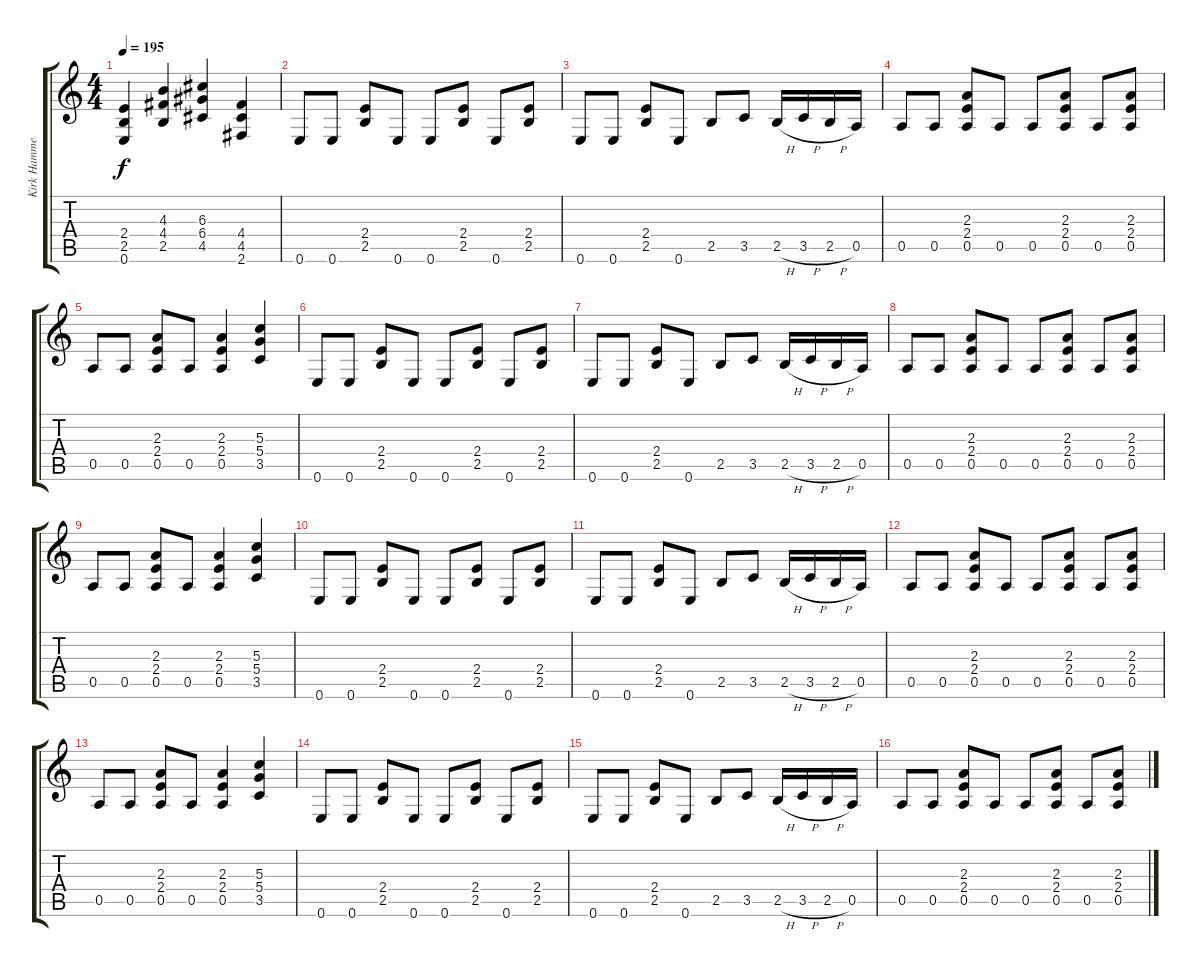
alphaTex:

\track ("Kirk Hammet (Guitar)" "Kirk Hamme") {instrument distortionguitar}
\staff {score tabs}
\tuning (E4 B3 G3 D3 A2 E2) {hide}
\ts (4 4)
\tempo 195
\clef g2
\ks c
(2.4{t} 2.5{t} 0.6{t}).4{dy f} (4.3 4.4 2.5).4{volume 14} (6.3 6.4 4.5).4 (4.4 4.5 2.6).4 |
0.6.8 0.6.8 (2.4 2.5).8 0.6.8 0.6.8 (2.4 2.5).8 0.6.8 (2.4 2.5).8 |
0.6.8 0.6.8 (2.4 2.5).8 0.6.8 2.5.8 3.5.8 2.5{h}.16 3.5{h}.16 2.5{h}.16 0.5.16 |
0.5.8 0.5.8 (2.3 2.4 0.5).8 0.5.8 0.5.8 (2.3 2.4 0.5).8 0.5.8 (2.3 2.4 0.5).8 |
0.5.8 0.5.8 (2.3 2.4 0.5).8 0.5.8 (2.3 2.4 0.5).4 (5.3 5.4 3.5).4 |
0.6.8 0.6.8 (2.4 2.5).8 0.6.8 0.6.8 (2.4 2.5).8 0.6.8 (2.4 2.5).8 |
0.6.8 0.6.8 (2.4 2.5).8 0.6.8 2.5.8 3.5.8 2.5{h}.16 3.5{h}.16 2.5{h}.16 0.5.16 |
0.5.8 0.5.8 (2.3 2.4 0.5).8 0.5.8 0.5.8 (2.3 2.4 0.5).8 0.5.8 (2.3 2.4 0.5).8 |
0.5.8 0.5.8 (2.3 2.4 0.5).8 0.5.8 (2.3 2.4 0.5).4 (5.3 5.4 3.5).4 |
0.6.8 0.6.8 (2.4 2.5).8 0.6.8 0.6.8 (2.4 2.5).8 0.6.8 (2.4 2.5).8 |
0.6.8 0.6.8 (2.4 2.5).8 0.6.8 2.5.8 3.5.8 2.5{h}.16 3.5{h}.16 2.5{h}.16 0.5.16 |
0.5.8 0.5.8 (2.3 2.4 0.5).8 0.5.8 0.5.8 (2.3 2.4 0.5).8 0.5.8 (2.3 2.4 0.5).8 |
0.5.8 0.5.8 (2.3 2.4 0.5).8 0.5.8 (2.3 2.4 0.5).4 (5.3 5.4 3.5).4 |
0.6.8 0.6.8 (2.4 2.5).8 0.6.8 0.6.8 (2.4 2.5).8 0.6.8 (2.4 2.5).8 |
0.6.8 0.6.8 (2.4 2.5).8 0.6.8 2.5.8 3.5.8 2.5{h}.16 3.5{h}.16 2.5{h}.16 0.5.16 |
0.5.8 0.5.8 (2.3 2.4 0.5).8 0.5.8 0.5.8 (2.3 2.4 0.5).8 0.5.8 (2.3 2.4 0.5).8
